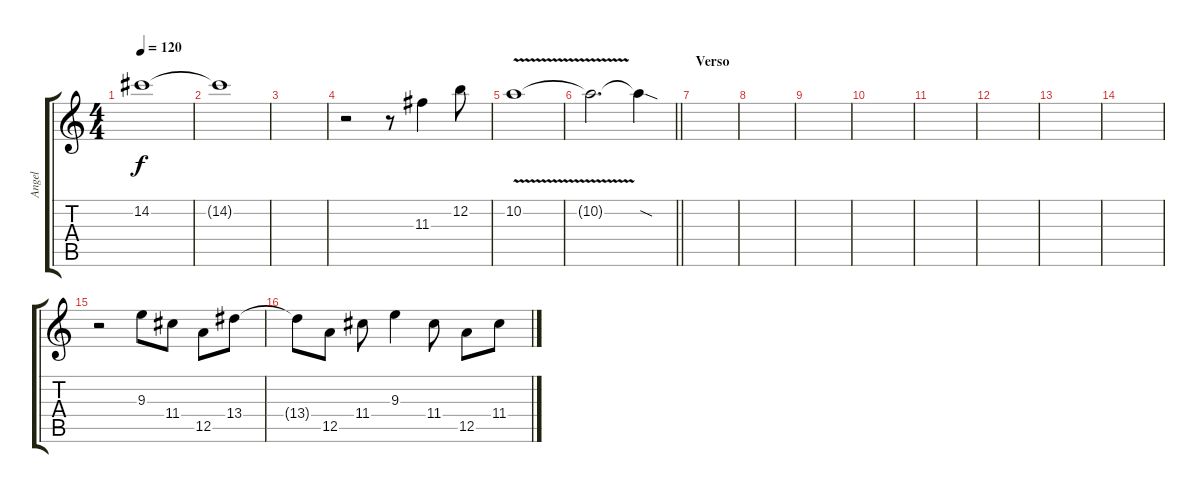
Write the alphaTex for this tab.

\track ("Angel" "Angel") {instrument distortionguitar}
\staff {score tabs}
\tuning (E4 B3 G3 D3 A2 E2) {hide}
\ts (4 4)
\tempo 120
\clef g2
\ks c
14.2.1{dy f} |
14.2{t}.1 |
|
r.2 r.8 11.3.4 12.2.8 |
10.2{v}.1 |
\barLineRight lightlight
10.2{t}.2{d} 10.2{sod t}.4 |
\section ("" "Verso")
|
|
|
|
|
|
|
|
r.2 9.3.8 11.4.8 12.5.8 13.4.8 |
13.4{t}.8 12.5.8 11.4.8 9.3.4 11.4.8 12.5.8 11.4.8
